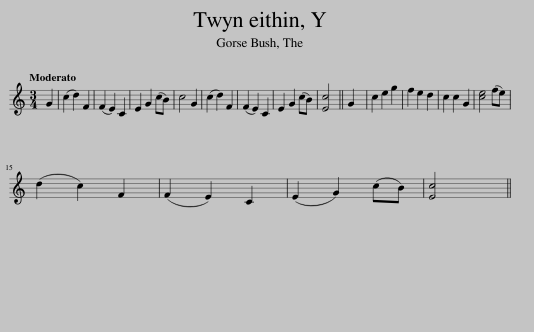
X:1
L:1/8
Q:1/4=104
M:3/4
I:linebreak $
K:C
V:1 treble
V:1
 G2 | (c2 d2) F2 | (F2 E2) C2 | E2 G2 (cB) | c4 G2 | %5
 (c2 d2) F2 | (F2 E2) C2 | E2 G2 (cB) | [Ec]4 || G2 | %10
 c2 e2 g2 | f2 e2 d2 | c2 c2 G2 | [ce]4 (fe) |$ (d2 c2) F2 | %15
 (F2 E2) C2 | (E2 G2) (cB) | [Ec]4 || %18
